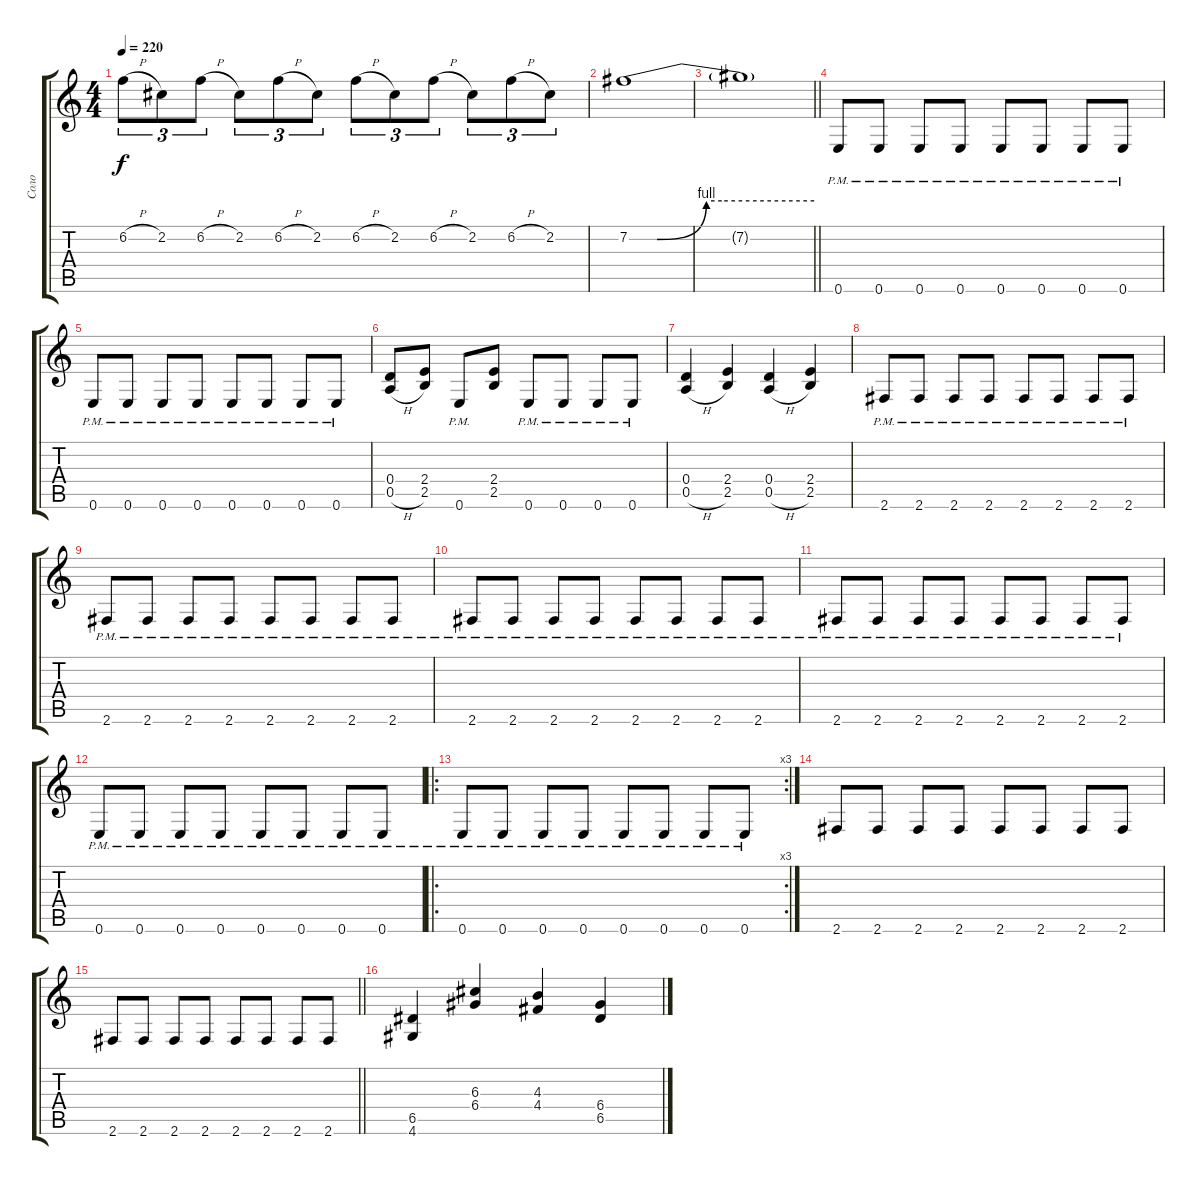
\track ("Соло" "Соло") {instrument distortionguitar}
\staff {score tabs}
\tuning (E4 B3 G3 D3 A2 E2) {hide}
\ts (4 4)
\tempo 220
\clef g2
\ks c
6.2{h}.8{tu (3 2) dy f} 2.2.8{tu (3 2)} 6.2{h}.8{tu (3 2)} 2.2.8{tu (3 2)} 6.2{h}.8{tu (3 2)} 2.2.8{tu (3 2)} 6.2{h}.8{tu (3 2)} 2.2.8{tu (3 2)} 6.2{h}.8{tu (3 2)} 2.2.8{tu (3 2)} 6.2{h}.8{tu (3 2)} 2.2.8{tu (3 2)} |
7.2{be (custom 0 0 9 0 25 4 30 4 60 4)}.1 |
\barLineRight lightlight
7.2{t}.1 |
0.6{pm}.8 0.6{pm}.8 0.6{pm}.8 0.6{pm}.8 0.6{pm}.8 0.6{pm}.8 0.6{pm}.8 0.6{pm}.8 |
0.6{pm}.8 0.6{pm}.8 0.6{pm}.8 0.6{pm}.8 0.6{pm}.8 0.6{pm}.8 0.6{pm}.8 0.6{pm}.8 |
(0.4 0.5{h}).8 (2.4 2.5).8 0.6{pm}.8 (2.4 2.5).8 0.6{pm}.8 0.6{pm}.8 0.6{pm}.8 0.6{pm}.8 |
(0.4 0.5{h}).4 (2.4 2.5).4 (0.4 0.5{h}).4 (2.4 2.5).4 |
2.6{pm}.8 2.6{pm}.8 2.6{pm}.8 2.6{pm}.8 2.6{pm}.8 2.6{pm}.8 2.6{pm}.8 2.6{pm}.8 |
2.6{pm}.8 2.6{pm}.8 2.6{pm}.8 2.6{pm}.8 2.6{pm}.8 2.6{pm}.8 2.6{pm}.8 2.6{pm}.8 |
2.6{pm}.8 2.6{pm}.8 2.6{pm}.8 2.6{pm}.8 2.6{pm}.8 2.6{pm}.8 2.6{pm}.8 2.6{pm}.8 |
2.6{pm}.8 2.6{pm}.8 2.6{pm}.8 2.6{pm}.8 2.6{pm}.8 2.6{pm}.8 2.6{pm}.8 2.6{pm}.8 |
0.6{pm}.8 0.6{pm}.8 0.6{pm}.8 0.6{pm}.8 0.6{pm}.8 0.6{pm}.8 0.6{pm}.8 0.6{pm}.8 |
\ro
\rc 3
0.6{pm}.8 0.6{pm}.8 0.6{pm}.8 0.6{pm}.8 0.6{pm}.8 0.6{pm}.8 0.6{pm}.8 0.6{pm}.8 |
2.6.8 2.6.8 2.6.8 2.6.8 2.6.8 2.6.8 2.6.8 2.6.8 |
\barLineRight lightlight
2.6.8 2.6.8 2.6.8 2.6.8 2.6.8 2.6.8 2.6.8 2.6.8 |
(6.5 4.6).4 (6.3 6.4).4 (4.3 4.4).4 (6.4 6.5).4
